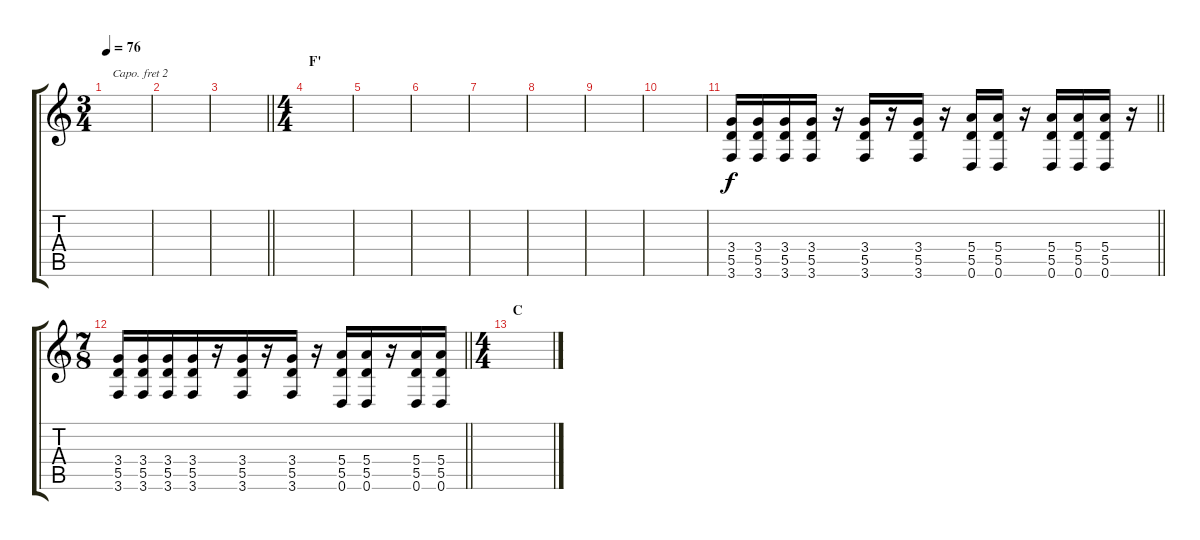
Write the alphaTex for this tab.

\track "" {instrument distortionguitar}
\staff {score tabs}
\capo 2
\tuning (G4 E4 A3 D3 G2 C2) {hide}
\ts (3 4)
\tempo 76
\clef g2
\ks c
|
|
\barLineRight lightlight
|
\ts (4 4)
\section ("" "F'")
|
|
|
|
|
|
|
\barLineRight lightlight
(3.4 5.5 3.6).16 (3.4 5.5 3.6).16 (3.4 5.5 3.6).16 (3.4 5.5 3.6).16 r.16 (3.4 5.5 3.6).16 r.16 (3.4 5.5 3.6).16 r.16 (5.4 5.5 0.6).16 (5.4 5.5 0.6).16 r.16 (5.4 5.5 0.6).16 (5.4 5.5 0.6).16 (5.4 5.5 0.6).16 r.16 |
\ts (7 8)
\barLineRight lightlight
(3.4 5.5 3.6).16 (3.4 5.5 3.6).16 (3.4 5.5 3.6).16 (3.4 5.5 3.6).16 r.16 (3.4 5.5 3.6).16 r.16 (3.4 5.5 3.6).16 r.16 (5.4 5.5 0.6).16 (5.4 5.5 0.6).16 r.16 (5.4 5.5 0.6).16 (5.4 5.5 0.6).16 |
\ts (4 4)
\section ("" "C")
